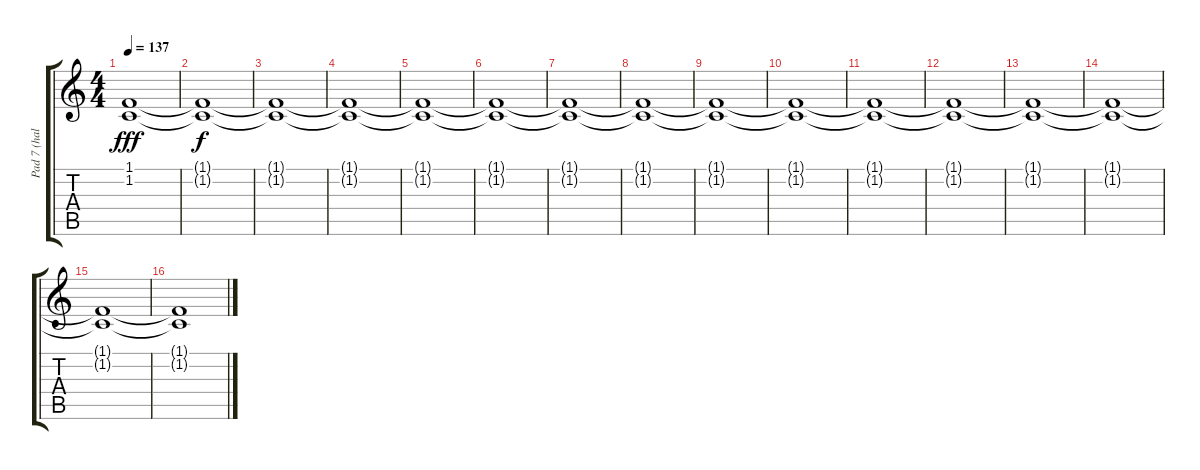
\track ("Pad 7 (halo)" "Pad 7 (hal") {instrument pad7halo}
\staff {score tabs}
\tuning (E4 B3 G3 D3 A2 E2) {hide}
\ts (4 4)
\tempo 137
\clef g2
\ks c
(1.1 1.2).1{dy fff volume 0} |
(1.1{t} 1.2{t}).1{dy f} |
(1.1{t} 1.2{t}).1 |
(1.1{t} 1.2{t}).1 |
(1.1{t} 1.2{t}).1 |
(1.1{t} 1.2{t}).1 |
(1.1{t} 1.2{t}).1 |
(1.1{t} 1.2{t}).1 |
(1.1{t} 1.2{t}).1 |
(1.1{t} 1.2{t}).1 |
(1.1{t} 1.2{t}).1 |
(1.1{t} 1.2{t}).1 |
(1.1{t} 1.2{t}).1 |
(1.1{t} 1.2{t}).1 |
(1.1{t} 1.2{t}).1 |
(1.1{t} 1.2{t}).1
